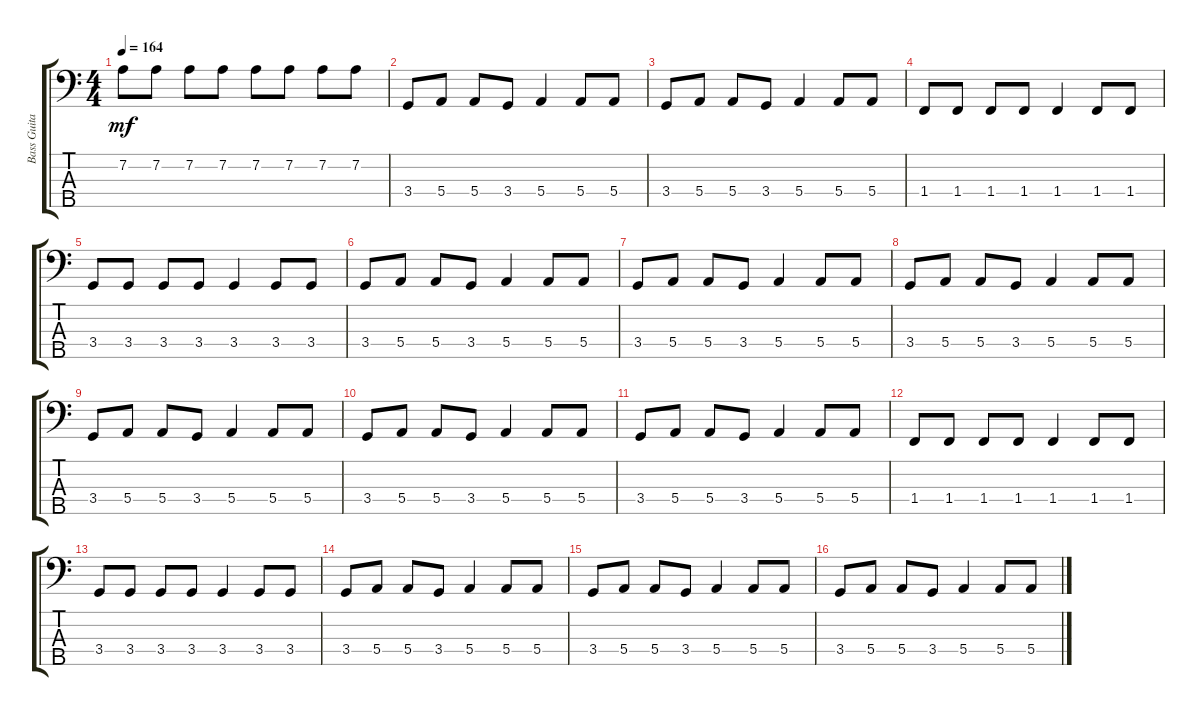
\track ("Bass Guitar" "Bass Guita") {instrument electricbassfinger}
\staff {score tabs}
\tuning (G2 D2 A1 E1 B0) {hide}
\ts (4 4)
\tempo 164
\clef f4
\ks c
7.2.8{dy mf} 7.2.8 7.2.8 7.2.8 7.2.8 7.2.8 7.2.8 7.2.8 |
3.4.8 5.4.8 5.4.8 3.4.8 5.4.4 5.4.8 5.4.8 |
3.4.8 5.4.8 5.4.8 3.4.8 5.4.4 5.4.8 5.4.8 |
1.4.8 1.4.8 1.4.8 1.4.8 1.4.4 1.4.8 1.4.8 |
3.4.8 3.4.8 3.4.8 3.4.8 3.4.4 3.4.8 3.4.8 |
3.4.8 5.4.8 5.4.8 3.4.8 5.4.4 5.4.8 5.4.8 |
3.4.8 5.4.8 5.4.8 3.4.8 5.4.4 5.4.8 5.4.8 |
3.4.8 5.4.8 5.4.8 3.4.8 5.4.4 5.4.8 5.4.8 |
3.4.8 5.4.8 5.4.8 3.4.8 5.4.4 5.4.8 5.4.8 |
3.4.8 5.4.8 5.4.8 3.4.8 5.4.4 5.4.8 5.4.8 |
3.4.8 5.4.8 5.4.8 3.4.8 5.4.4 5.4.8 5.4.8 |
1.4.8 1.4.8 1.4.8 1.4.8 1.4.4 1.4.8 1.4.8 |
3.4.8 3.4.8 3.4.8 3.4.8 3.4.4 3.4.8 3.4.8 |
3.4.8 5.4.8 5.4.8 3.4.8 5.4.4 5.4.8 5.4.8 |
3.4.8 5.4.8 5.4.8 3.4.8 5.4.4 5.4.8 5.4.8 |
3.4.8 5.4.8 5.4.8 3.4.8 5.4.4 5.4.8 5.4.8
